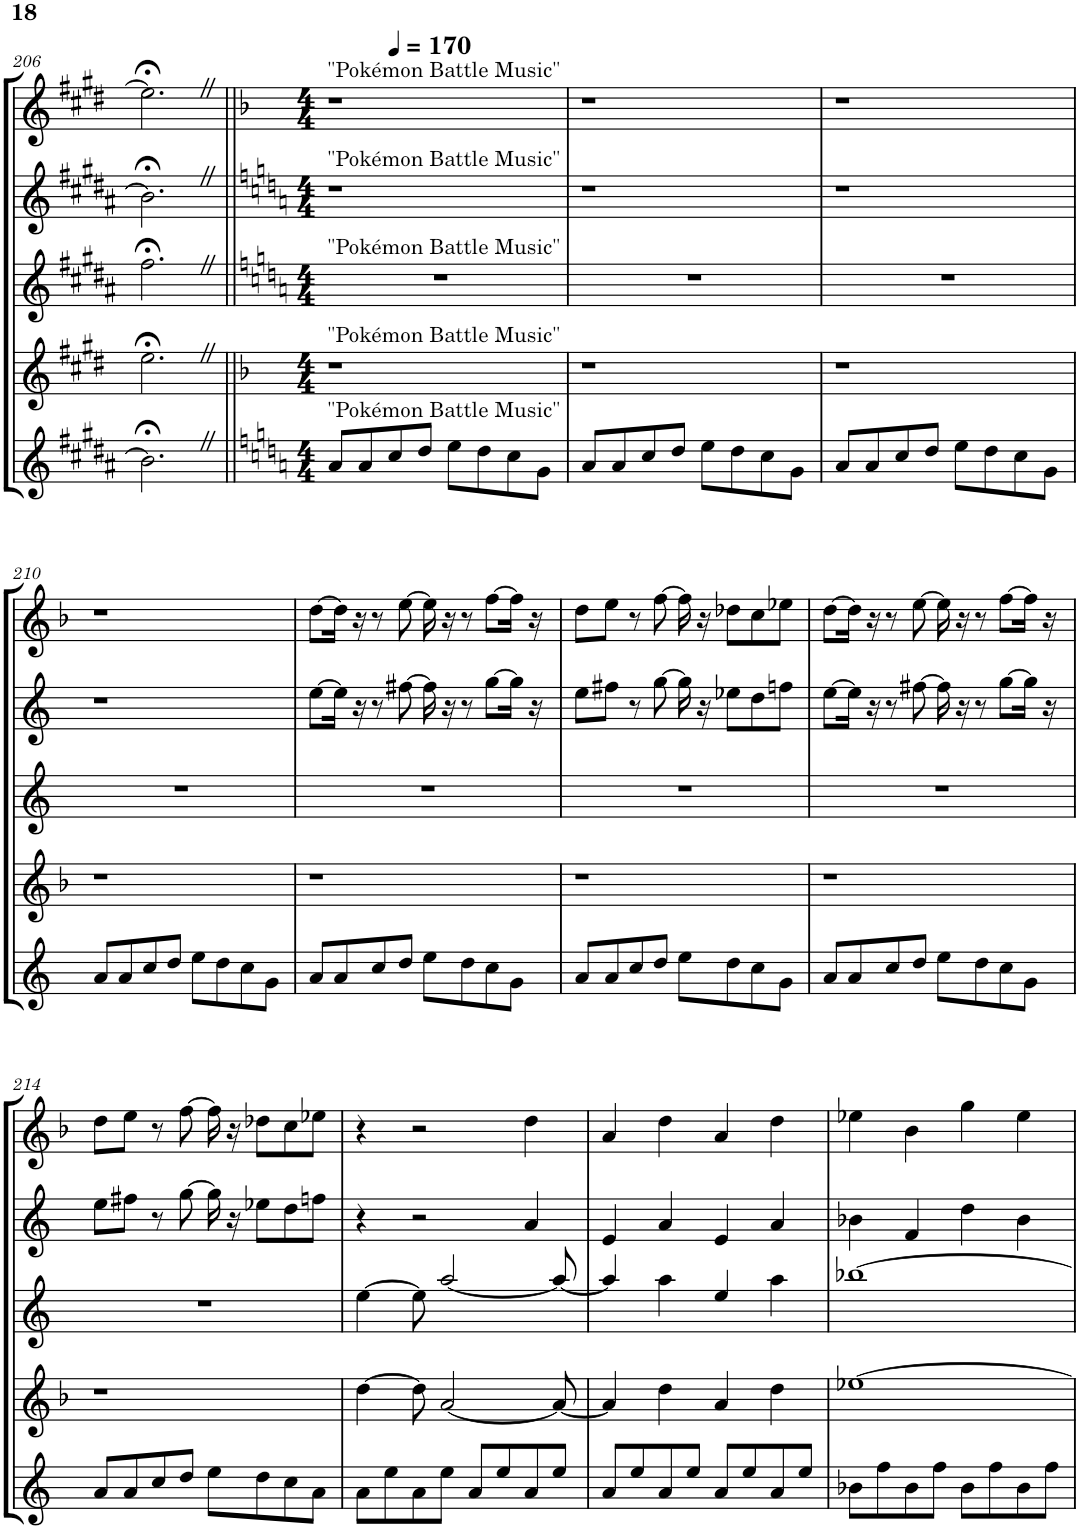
**kern	**kern	**kern	**kern	**kern
*part5	*part4	*part3	*part2	*part1
*staff5	*staff4	*staff3	*staff2	*staff1
*I"Baritone Saxophone	*I"Tenor Saxophone	*I"Alto Saxophone	*I"Alto Saxophone	*I"Soprano Saxophone
*I'Bar Sax	*I'T Sax	*I'A Sax	*I'A Sax	*I'S Sax
!!LO:PB:g=z
*clefG2	*clefG2	*clefG2	*clefG2	*clefG2
*Trd12c21	*Trd8c14	*Trd5c9	*Trd5c9	*Trd1c2
*k[f#c#g#d#a#]	*k[f#c#g#d#]	*k[f#c#g#d#a#]	*k[f#c#g#d#a#]	*k[f#c#g#d#]
*M3/4	*M3/4	*M3/4	*M3/4	*M3/4
=206	=206	=206	=206	=206
2.b;<Z\]	2.ee;<Z\	2.ff#;<Z\	2.b;<Z\]	2.ee;<Z\]
=207||	=207||	=207||	=207||	=207||
*k[]	*k[b-]	*k[]	*k[]	*k[b-]
*M4/4	*M4/4	*M4/4	*M4/4	*M4/4
!	!	!	!	!LO:TX:a:t="Pokémon Battle Music"
!	!	!	!LO:TX:a:t="Pokémon Battle Music"	!
!	!	!LO:TX:a:t="Pokémon Battle Music"	!	!
!	!LO:TX:a:t="Pokémon Battle Music"	!	!	!
!LO:TX:a:t="Pokémon Battle Music"	!	!	!	!
*	*	*	*	*^
8a/L	1r	1r	1r	1r	4ryy
8a/	.	.	.	.	.
*	*	*	*	*MM170	*
8cc/	.	.	.	.	2.ryy
8dd/J	.	.	.	.	.
8ee\L	.	.	.	.	.
8dd\	.	.	.	.	.
8cc\	.	.	.	.	.
8g\J	.	.	.	.	.
*	*	*	*	*v	*v
=208	=208	=208	=208	=208
8a/L	1r	1r	1r	1r
8a/	.	.	.	.
8cc/	.	.	.	.
8dd/J	.	.	.	.
8ee\L	.	.	.	.
8dd\	.	.	.	.
8cc\	.	.	.	.
8g\J	.	.	.	.
=209	=209	=209	=209	=209
8a/L	1r	1r	1r	1r
8a/	.	.	.	.
8cc/	.	.	.	.
8dd/J	.	.	.	.
8ee\L	.	.	.	.
8dd\	.	.	.	.
8cc\	.	.	.	.
8g\J	.	.	.	.
!!LO:LB:g=z
=210	=210	=210	=210	=210
8a/L	1r	1r	1r	1r
8a/	.	.	.	.
8cc/	.	.	.	.
8dd/J	.	.	.	.
8ee\L	.	.	.	.
8dd\	.	.	.	.
8cc\	.	.	.	.
8g\J	.	.	.	.
=211	=211	=211	=211	=211
8a/L	1r	1r	[8ee\L	[8dd\L
8a/	.	.	16ee\Jk]	16dd\Jk]
.	.	.	16r	16r
8cc/	.	.	8r	8r
8dd/J	.	.	[8ff#X\	[8ee\
8ee\L	.	.	16ff#\]	16ee\]
.	.	.	16r	16r
8dd\	.	.	8r	8r
8cc\	.	.	[8gg\L	[8ff\L
8g\J	.	.	16gg\Jk]	16ff\Jk]
.	.	.	16r	16r
=212	=212	=212	=212	=212
8a/L	1r	1r	8ee\L	8dd\L
8a/	.	.	8ff#X\J	8ee\J
8cc/	.	.	8r	8r
8dd/J	.	.	[8gg\	[8ff\
8ee\L	.	.	16gg\]	16ff\]
.	.	.	16r	16r
8dd\	.	.	8ee-X\L	8dd-X\L
8cc\	.	.	8dd\	8cc\
8g\J	.	.	8ffn\J	8ee-X\J
=213	=213	=213	=213	=213
8a/L	1r	1r	[8ee\L	[8dd\L
8a/	.	.	16ee\Jk]	16dd\Jk]
.	.	.	16r	16r
8cc/	.	.	8r	8r
8dd/J	.	.	[8ff#X\	[8ee\
8ee\L	.	.	16ff#\]	16ee\]
.	.	.	16r	16r
8dd\	.	.	8r	8r
8cc\	.	.	[8gg\L	[8ff\L
8g\J	.	.	16gg\Jk]	16ff\Jk]
.	.	.	16r	16r
!!LO:LB:g=z
=214	=214	=214	=214	=214
8a/L	1r	1r	8ee\L	8dd\L
8a/	.	.	8ff#X\J	8ee\J
8cc/	.	.	8r	8r
8dd/J	.	.	[8gg\	[8ff\
8ee\L	.	.	16gg\]	16ff\]
.	.	.	16r	16r
8dd\	.	.	8ee-X\L	8dd-X\L
8cc\	.	.	8dd\	8cc\
8a\J	.	.	8ffn\J	8ee-X\J
=215	=215	=215	=215	=215
8a\L	[4dd\	[4ee\	4r	4r
8ee\	.	.	.	.
8a\	8dd\]	8ee\]	2r	2r
8ee\J	[2a/	[2aa/	.	.
8a/L	.	.	.	.
8ee/	.	.	.	.
8a/	.	.	4a/	4dd\
8ee/J	8a/_	8aa/_	.	.
=216	=216	=216	=216	=216
8a/L	4a/]	4aa/]	4e/	4a/
8ee/	.	.	.	.
8a/	4dd\	4aa\	4a/	4dd\
8ee/J	.	.	.	.
8a/L	4a/	4ee/	4e/	4a/
8ee/	.	.	.	.
8a/	4dd\	4aa\	4a/	4dd\
8ee/J	.	.	.	.
=217	=217	=217	=217	=217
8b-X\L	[1ee-X	[1bb-X	4b-X\	4ee-X\
8ff\	.	.	.	.
8b-\	.	.	4f/	4b-\
8ff\J	.	.	.	.
8b-\L	.	.	4dd\	4gg\
8ff\	.	.	.	.
8b-\	.	.	4b-\	4ee-\
8ff\J	.	.	.	.
=	=	=	=	=
*-	*-	*-	*-	*-
